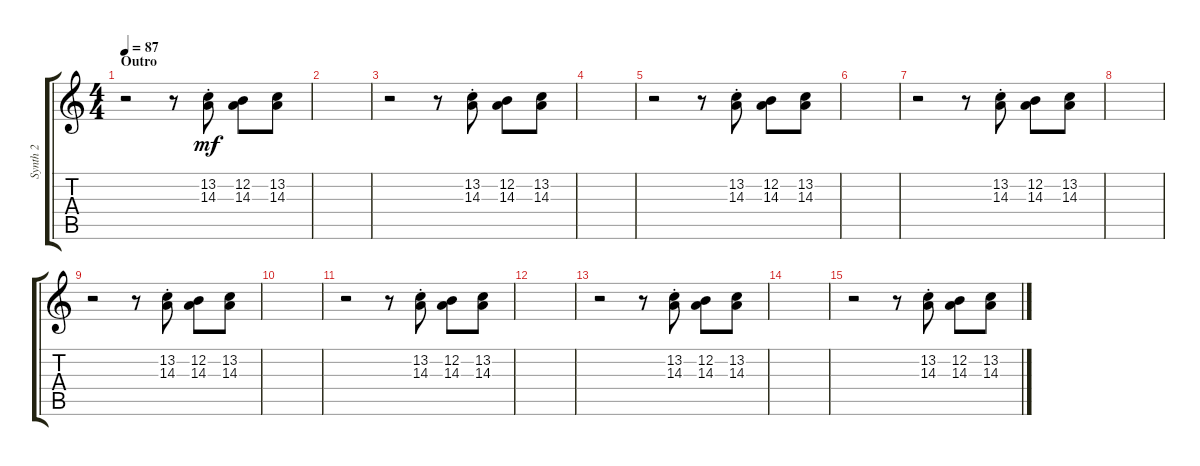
\track ("Synth 2" "Synth 2") {instrument stringensemble1}
\staff {score tabs}
\tuning (E4 B3 G3 D3 A2 E2) {hide}
\ts (4 4)
\section ("" "Outro")
\tempo 87
\clef g2
\ks c
r.2{dy mf} r.8 (13.2{st} 14.3{st}).8 (12.2 14.3).8 (13.2 14.3).8 |
|
r.2 r.8 (13.2{st} 14.3{st}).8 (12.2 14.3).8 (13.2 14.3).8 |
|
r.2 r.8 (13.2{st} 14.3{st}).8 (12.2 14.3).8 (13.2 14.3).8 |
|
r.2 r.8 (13.2{st} 14.3{st}).8 (12.2 14.3).8 (13.2 14.3).8 |
|
r.2 r.8 (13.2{st} 14.3{st}).8 (12.2 14.3).8 (13.2 14.3).8 |
|
r.2 r.8 (13.2{st} 14.3{st}).8 (12.2 14.3).8 (13.2 14.3).8 |
|
r.2 r.8 (13.2{st} 14.3{st}).8 (12.2 14.3).8 (13.2 14.3).8 |
|
r.2 r.8 (13.2{st} 14.3{st}).8 (12.2 14.3).8 (13.2 14.3).8
